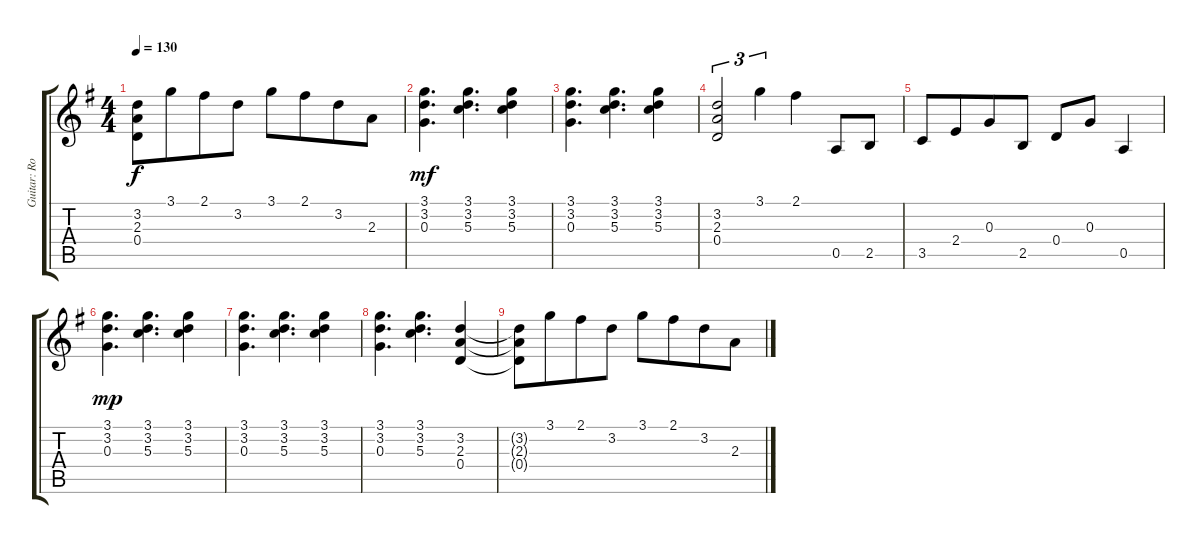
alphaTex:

\track ("Guitar: Robbin" "Guitar: Ro") {instrument distortionguitar}
\staff {score tabs}
\tuning (E4 B3 G3 D3 A2 E2) {hide}
\ts (4 4)
\tempo 130
\clef g2
\ks g
(3.2{t} 2.3{t} 0.4{t}).8{dy f} 3.1.8{beam merge} 2.1.8 3.2.8 3.1.8 2.1.8{beam merge} 3.2.8 2.3.8 |
(3.1 3.2 0.3).4{d dy mf} (3.1 3.2 5.3).4{d} (3.1 3.2 5.3).4 |
(3.1 3.2 0.3).4{d} (3.1 3.2 5.3).4{d} (3.1 3.2 5.3).4 |
(3.2 2.3 0.4).2{tu (3 2)} 3.1.4{tu (3 2)} 2.1.4 0.5.8 2.5.8 |
3.5.8 2.4.8{beam merge} 0.3.8 2.5.8 0.4.8 0.3.8 0.5.4 |
(3.1 3.2 0.3).4{d dy mp} (3.1 3.2 5.3).4{d} (3.1 3.2 5.3).4 |
(3.1 3.2 0.3).4{d} (3.1 3.2 5.3).4{d} (3.1 3.2 5.3).4 |
(3.1 3.2 0.3).4{d} (3.1 3.2 5.3).4{d} (3.2 2.3 0.4).4 |
(3.2{t} 2.3{t} 0.4{t}).8 3.1.8{beam merge} 2.1.8 3.2.8 3.1.8 2.1.8{beam merge} 3.2.8 2.3.8
